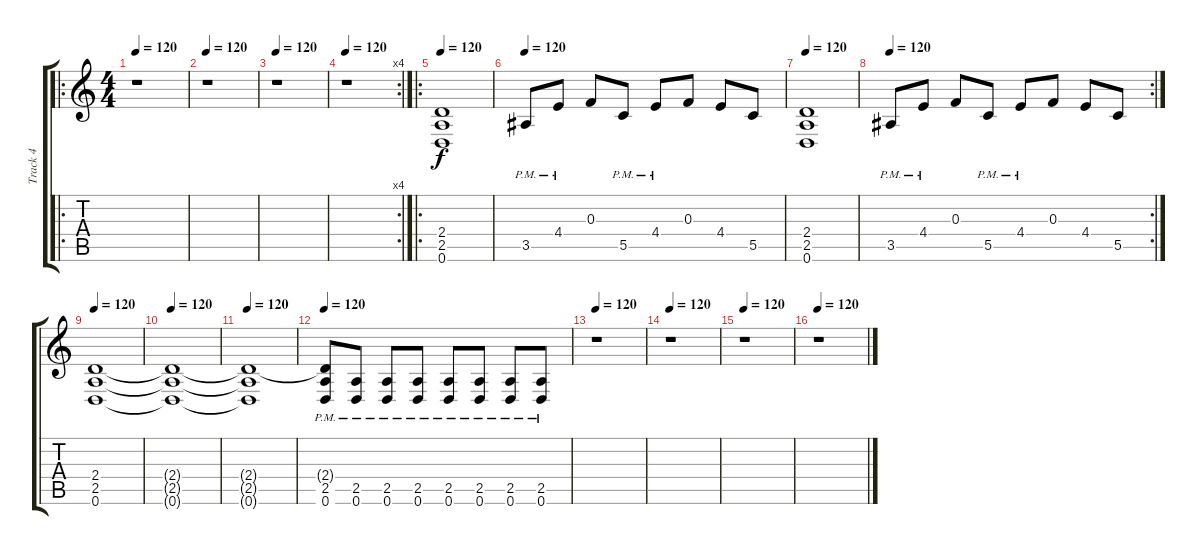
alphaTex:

\track ("Track 4" "Track 4") {instrument distortionguitar}
\staff {score tabs}
\tuning (D4 A3 F3 C3 G2 D2) {hide}
\ro
\ts (4 4)
\tempo 120
\clef g2
\ks c
r.1{dy f} |
\tempo 120
r.1 |
\tempo 120
r.1 |
\rc 4
\tempo 120
r.1 |
\ro
\tempo 120
(2.4 2.5 0.6).1 |
\tempo 120
3.5{pm}.8 4.4{pm}.8 0.3.8 5.5{pm}.8 4.4{pm}.8 0.3.8 4.4.8 5.5.8 |
\tempo 120
(2.4 2.5 0.6).1 |
\rc 2
\tempo 120
3.5{pm}.8 4.4{pm}.8 0.3.8 5.5{pm}.8 4.4{pm}.8 0.3.8 4.4.8 5.5.8 |
\tempo 120
(2.4 2.5 0.6).1 |
\tempo 120
(2.4{t} 2.5{t} 0.6{t}).1 |
\tempo 120
(2.4{t} 2.5{t} 0.6{t}).1 |
\tempo 120
(2.4{t} 2.5{pm} 0.6{pm}).8 (2.5{pm} 0.6{pm}).8 (2.5{pm} 0.6{pm}).8 (2.5{pm} 0.6{pm}).8 (2.5{pm} 0.6{pm}).8 (2.5{pm} 0.6{pm}).8 (2.5{pm} 0.6{pm}).8 (2.5{pm} 0.6{pm}).8 |
\tempo 120
r.1 |
\tempo 120
r.1 |
\tempo 120
r.1 |
\tempo 120
r.1
